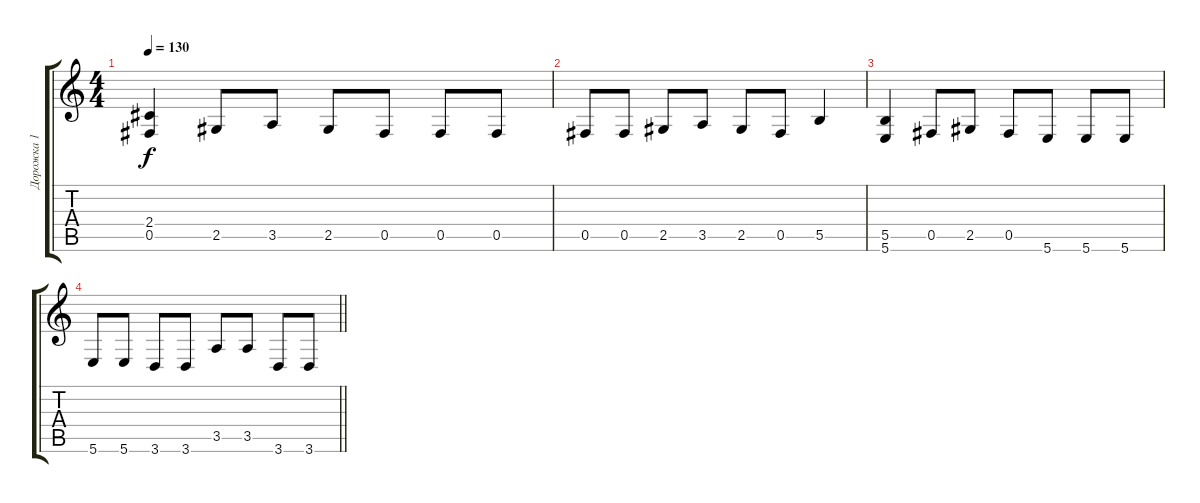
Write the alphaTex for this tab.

\track ("Дорожка 1" "Дорожка 1") {instrument distortionguitar}
\staff {score tabs}
\tuning (Db4 Ab3 E3 B2 Gb2 B1) {hide}
\ts (4 4)
\tempo 130
\clef g2
\ks c
(2.4 0.5).4{dy f} 2.5.8 3.5.8 2.5.8 0.5.8 0.5.8 0.5.8 |
0.5.8 0.5.8 2.5.8 3.5.8 2.5.8 0.5.8 5.5.4 |
(5.5 5.6).4 0.5.8 2.5.8 0.5.8 5.6.8 5.6.8 5.6.8 |
\barLineRight lightlight
5.6.8 5.6.8 3.6.8 3.6.8 3.5.8 3.5.8 3.6.8 3.6.8
